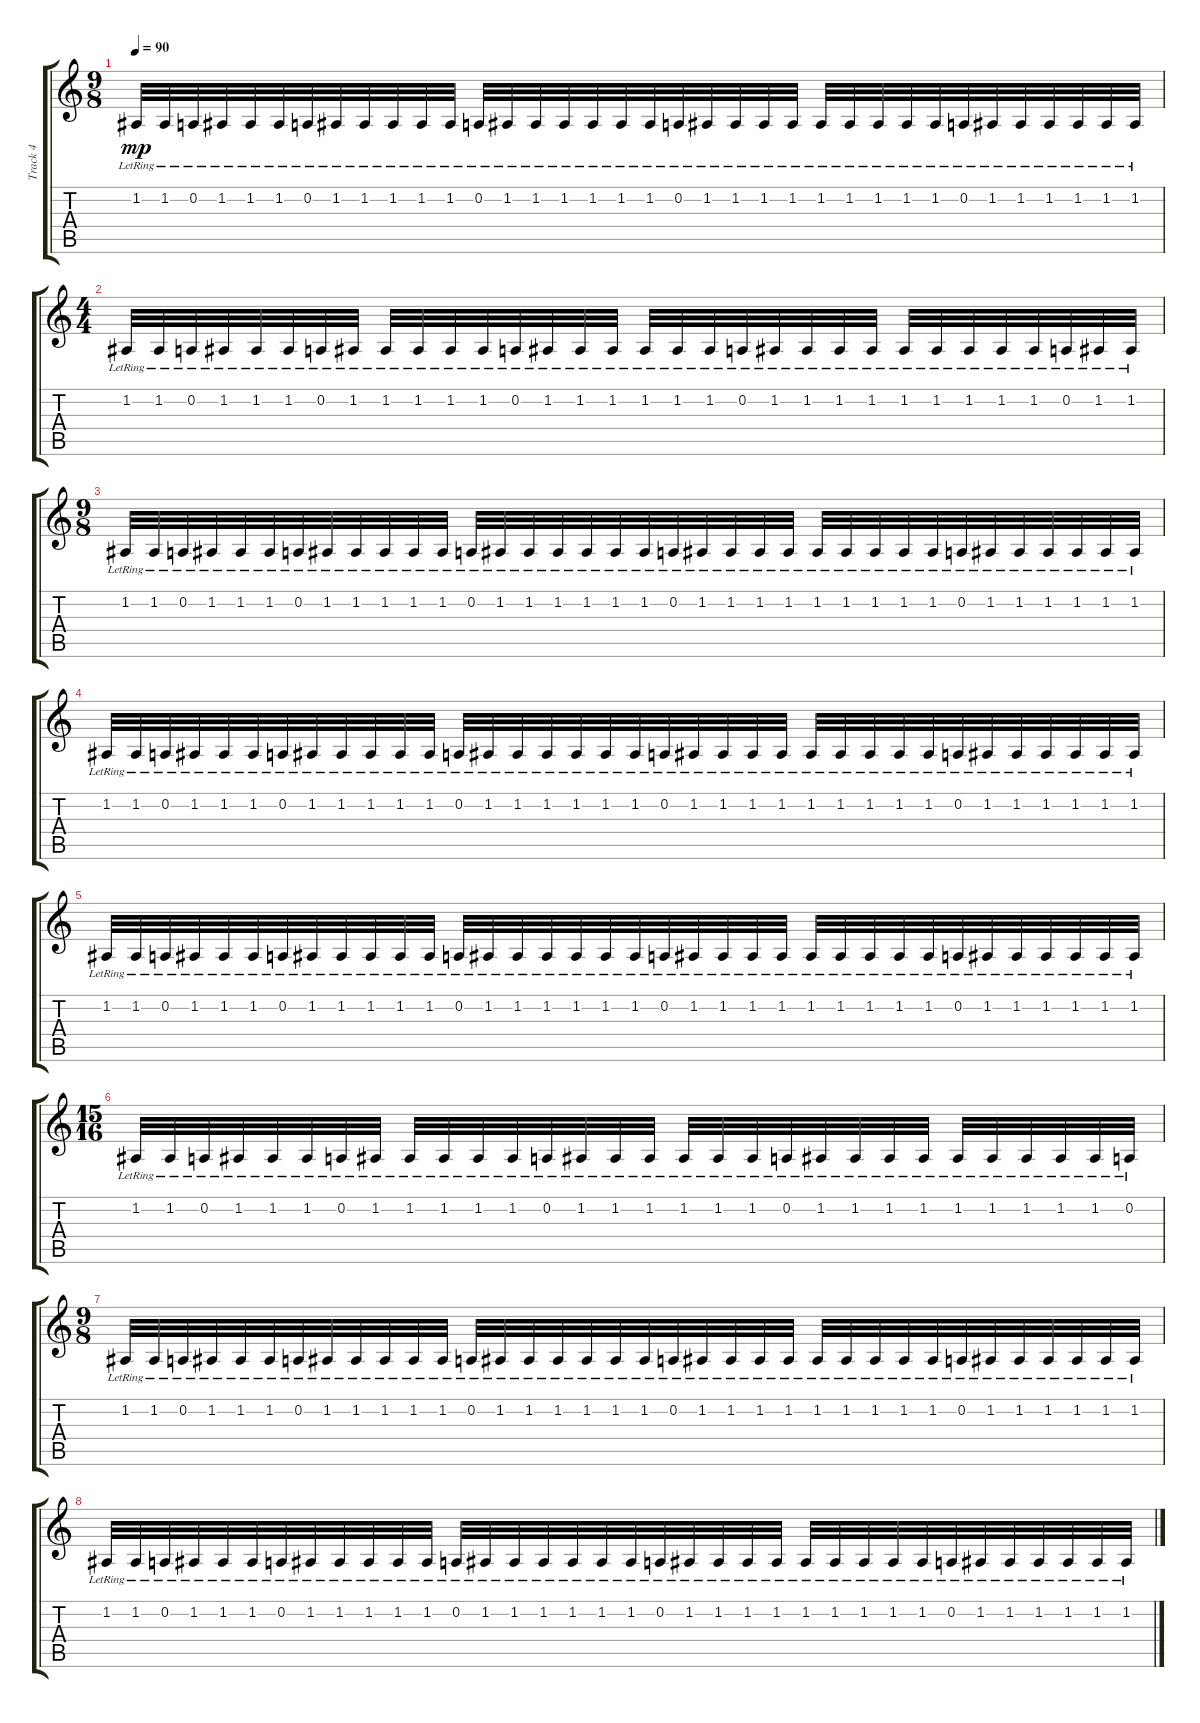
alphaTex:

\track ("Track 4" "Track 4") {instrument telephonering}
\staff {score tabs}
\tuning (D4 A3 F3 C3 G2 D2) {hide}
\ts (9 8)
\tempo 90
\clef g2
\ks c
1.2{lr}.32{dy mp volume 0} 1.2{lr}.32 0.2{lr}.32 1.2{lr}.32 1.2{lr}.32 1.2{lr}.32 0.2{lr}.32 1.2{lr}.32 1.2{lr}.32 1.2{lr}.32 1.2{lr}.32 1.2{lr}.32 0.2{lr}.32 1.2{lr}.32 1.2{lr}.32 1.2{lr}.32 1.2{lr}.32 1.2{lr}.32 1.2{lr}.32 0.2{lr}.32 1.2{lr}.32 1.2{lr}.32 1.2{lr}.32 1.2{lr}.32 1.2{lr}.32 1.2{lr}.32 1.2{lr}.32 1.2{lr}.32 1.2{lr}.32 0.2{lr}.32 1.2{lr}.32 1.2{lr}.32 1.2{lr}.32 1.2{lr}.32 1.2{lr}.32 1.2{lr}.32 |
\ts (4 4)
1.2{lr}.32 1.2{lr}.32 0.2{lr}.32 1.2{lr}.32 1.2{lr}.32 1.2{lr}.32 0.2{lr}.32 1.2{lr}.32 1.2{lr}.32 1.2{lr}.32 1.2{lr}.32 1.2{lr}.32 0.2{lr}.32 1.2{lr}.32 1.2{lr}.32 1.2{lr}.32 1.2{lr}.32 1.2{lr}.32 1.2{lr}.32 0.2{lr}.32 1.2{lr}.32 1.2{lr}.32 1.2{lr}.32 1.2{lr}.32 1.2{lr}.32 1.2{lr}.32 1.2{lr}.32 1.2{lr}.32 1.2{lr}.32 0.2{lr}.32 1.2{lr}.32 1.2{lr}.32 |
\ts (9 8)
1.2{lr}.32 1.2{lr}.32 0.2{lr}.32 1.2{lr}.32 1.2{lr}.32 1.2{lr}.32 0.2{lr}.32 1.2{lr}.32 1.2{lr}.32 1.2{lr}.32 1.2{lr}.32 1.2{lr}.32 0.2{lr}.32 1.2{lr}.32 1.2{lr}.32 1.2{lr}.32 1.2{lr}.32 1.2{lr}.32 1.2{lr}.32 0.2{lr}.32 1.2{lr}.32 1.2{lr}.32 1.2{lr}.32 1.2{lr}.32 1.2{lr}.32 1.2{lr}.32 1.2{lr}.32 1.2{lr}.32 1.2{lr}.32 0.2{lr}.32 1.2{lr}.32 1.2{lr}.32 1.2{lr}.32 1.2{lr}.32 1.2{lr}.32 1.2{lr}.32 |
1.2{lr}.32 1.2{lr}.32 0.2{lr}.32 1.2{lr}.32 1.2{lr}.32 1.2{lr}.32 0.2{lr}.32 1.2{lr}.32 1.2{lr}.32 1.2{lr}.32 1.2{lr}.32 1.2{lr}.32 0.2{lr}.32 1.2{lr}.32 1.2{lr}.32 1.2{lr}.32 1.2{lr}.32 1.2{lr}.32 1.2{lr}.32 0.2{lr}.32 1.2{lr}.32 1.2{lr}.32 1.2{lr}.32 1.2{lr}.32 1.2{lr}.32 1.2{lr}.32 1.2{lr}.32 1.2{lr}.32 1.2{lr}.32 0.2{lr}.32 1.2{lr}.32 1.2{lr}.32 1.2{lr}.32 1.2{lr}.32 1.2{lr}.32 1.2{lr}.32 |
1.2{lr}.32{volume 0} 1.2{lr}.32 0.2{lr}.32 1.2{lr}.32 1.2{lr}.32 1.2{lr}.32 0.2{lr}.32 1.2{lr}.32 1.2{lr}.32 1.2{lr}.32 1.2{lr}.32 1.2{lr}.32 0.2{lr}.32 1.2{lr}.32 1.2{lr}.32 1.2{lr}.32 1.2{lr}.32 1.2{lr}.32 1.2{lr}.32 0.2{lr}.32 1.2{lr}.32 1.2{lr}.32 1.2{lr}.32 1.2{lr}.32 1.2{lr}.32 1.2{lr}.32 1.2{lr}.32 1.2{lr}.32 1.2{lr}.32 0.2{lr}.32 1.2{lr}.32 1.2{lr}.32 1.2{lr}.32 1.2{lr}.32 1.2{lr}.32 1.2{lr}.32 |
\ts (15 16)
1.2{lr}.32 1.2{lr}.32 0.2{lr}.32 1.2{lr}.32 1.2{lr}.32 1.2{lr}.32 0.2{lr}.32 1.2{lr}.32 1.2{lr}.32 1.2{lr}.32 1.2{lr}.32 1.2{lr}.32 0.2{lr}.32 1.2{lr}.32 1.2{lr}.32 1.2{lr}.32 1.2{lr}.32 1.2{lr}.32 1.2{lr}.32 0.2{lr}.32 1.2{lr}.32 1.2{lr}.32 1.2{lr}.32 1.2{lr}.32 1.2{lr}.32 1.2{lr}.32 1.2{lr}.32 1.2{lr}.32 1.2{lr}.32 0.2{lr}.32 |
\ts (9 8)
1.2{lr}.32{volume 13} 1.2{lr}.32 0.2{lr}.32 1.2{lr}.32 1.2{lr}.32 1.2{lr}.32 0.2{lr}.32 1.2{lr}.32 1.2{lr}.32 1.2{lr}.32 1.2{lr}.32 1.2{lr}.32 0.2{lr}.32 1.2{lr}.32 1.2{lr}.32 1.2{lr}.32 1.2{lr}.32 1.2{lr}.32 1.2{lr}.32 0.2{lr}.32 1.2{lr}.32 1.2{lr}.32 1.2{lr}.32 1.2{lr}.32 1.2{lr}.32 1.2{lr}.32 1.2{lr}.32 1.2{lr}.32 1.2{lr}.32 0.2{lr}.32 1.2{lr}.32 1.2{lr}.32 1.2{lr}.32 1.2{lr}.32 1.2{lr}.32 1.2{lr}.32 |
1.2{lr}.32 1.2{lr}.32 0.2{lr}.32 1.2{lr}.32 1.2{lr}.32 1.2{lr}.32 0.2{lr}.32 1.2{lr}.32 1.2{lr}.32 1.2{lr}.32 1.2{lr}.32 1.2{lr}.32 0.2{lr}.32 1.2{lr}.32 1.2{lr}.32 1.2{lr}.32 1.2{lr}.32 1.2{lr}.32 1.2{lr}.32 0.2{lr}.32 1.2{lr}.32 1.2{lr}.32 1.2{lr}.32 1.2{lr}.32 1.2{lr}.32 1.2{lr}.32 1.2{lr}.32 1.2{lr}.32 1.2{lr}.32 0.2{lr}.32 1.2{lr}.32 1.2{lr}.32 1.2{lr}.32 1.2{lr}.32 1.2{lr}.32 1.2{lr}.32
